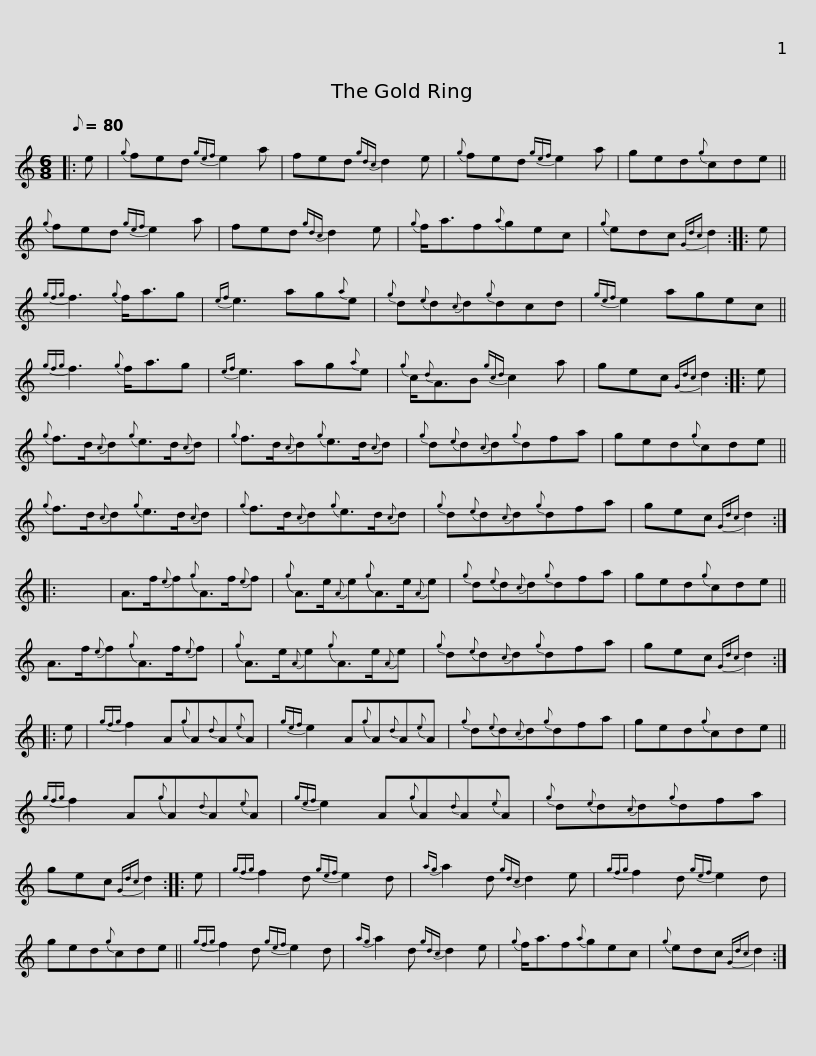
X:1
L:1/8
Q:1/8=80
M:6/8
I:linebreak $
K:C
V:1 treble
V:1
|: e |{g} fed{gef} e2 a | fed{gdc} d2 e |{g} fed{gef} e2 a |$ ged{g}cde || %5
{g} fed{gef} e2 a | fed{gdc} d2 e |${g} f<af{a}gec |{g} edc{Gdc} d2 :: e |$ %10
{gfg} f3{g} f<ag |{ef} e3 ag{a}e |{g} d{e}d{c}d{g}dcd |${gef} e2 agec ||{gfg} f3{g} f<ag | %15
{ef} e3 ag{a}e |${g} c/{d}A3/2B{gcd} c2 a | gec{Gdc} d2 :: e |${g} f>d{c}d{g}e>d{c}d | %20
{g} f>d{c}d{g}e>d{c}d |{g} d{e}d{c}d{g}dfa |$ ged{g}cde ||{g} f>d{c}d{g}e>d{c}d |{g} f>d{c}d{g}e>d{c}d |$ %25
{g} d{e}d{c}d{g}dfa | gec{Gdc} d2 :: x6 | A>f{e}f{g}A>f{e}f |${g} A>e{A}e{g}A>e{A}e | %30
{g} d{e}d{c}d{g}dfa | ged{g}cde ||$ A>f{e}f{g}A>f{e}f |{g} A>e{A}e{g}A>e{A}e |{g} d{e}d{c}d{g}dfa |$ %35
 gec{Gdc} d2 :: e |{gfg} f2 A{g}A{d}A{e}A |{gef} e2 A{g}A{d}A{e}A |${g} d{e}d{c}d{g}dfa | %40
 ged{g}cde ||{gfg} f2 A{g}A{d}A{e}A |${gef} e2 A{g}A{d}A{e}A |{g} d{e}d{c}d{g}dfa | gec{Gdc} d2 ::$ %45
 e |{gfg} f2 d{gef} e2 d |{ag} a2 d{gdc} d2 e |{gfg} f2 d{gef} e2 d |$ ged{g}cde || %50
{gfg} f2 d{gef} e2 d |{ag} a2 d{gdc} d2 e |${g} f<af{a}gec |{g} edc{Gdc} d2 :| %54
